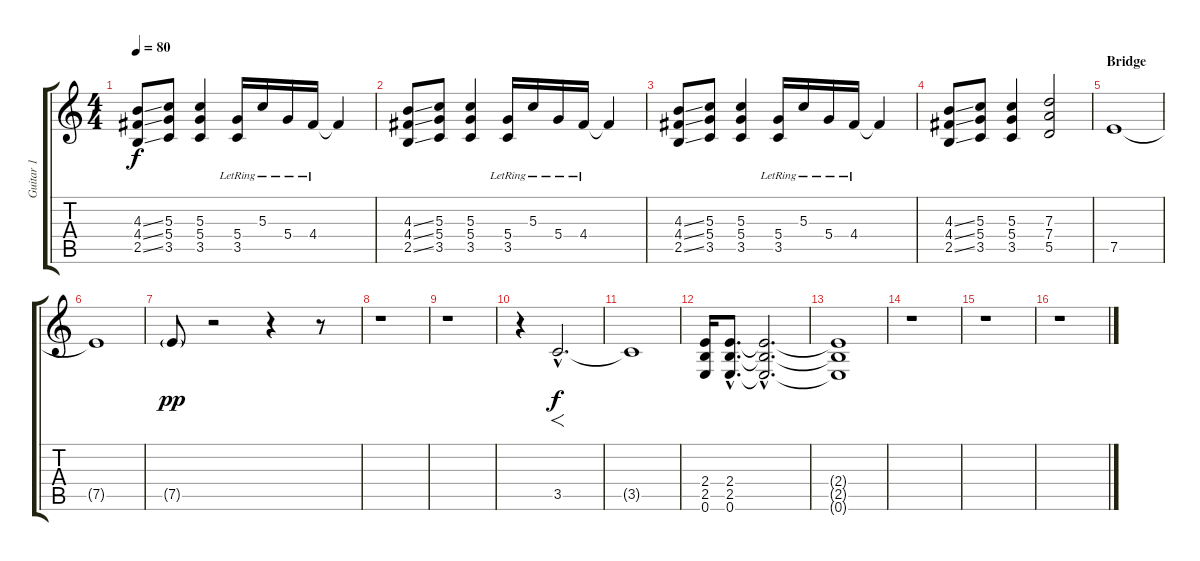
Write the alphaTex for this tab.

\track ("Guitar 1" "Guitar 1") {instrument distortionguitar}
\staff {score tabs}
\tuning (E4 B3 G3 D3 A2 E2) {hide}
\ts (4 4)
\tempo 80
\clef g2
\ks c
(4.3{ss} 4.4{ss} 2.5{ss}).8{dy f} (5.3 5.4 3.5).8 (5.3 5.4 3.5).4 (5.4{lr} 3.5{lr}).16 5.3{lr}.16 5.4{lr}.16 4.4{lr}.16 4.4{t}.4 |
(4.3{ss} 4.4{ss} 2.5{ss}).8 (5.3 5.4 3.5).8 (5.3 5.4 3.5).4 (5.4{lr} 3.5{lr}).16 5.3{lr}.16 5.4{lr}.16 4.4{lr}.16 4.4{t}.4 |
(4.3{ss} 4.4{ss} 2.5{ss}).8 (5.3 5.4 3.5).8 (5.3 5.4 3.5).4 (5.4{lr} 3.5{lr}).16 5.3{lr}.16 5.4{lr}.16 4.4{lr}.16 4.4{t}.4 |
(4.3{ss} 4.4{ss} 2.5{ss}).8 (5.3 5.4 3.5).8 (5.3 5.4 3.5).4 (7.3 7.4 5.5).2 |
\section ("" "Bridge")
7.5.1 |
7.5{t}.1 |
7.5{g}.8{dy pp} r.2 r.4 r.8 |
r.1 |
r.1 |
r.4 3.5{hac}.2{f d dy f} |
3.5{t}.1 |
(2.4 2.5 0.6).16 (2.4{hac} 2.5{hac} 0.6{hac}).8{d} (2.4{hac t} 2.5{hac t} 0.6{hac t}).2{d} |
(2.4{t} 2.5{t} 0.6{t}).1 |
r.1 |
r.1 |
r.1
